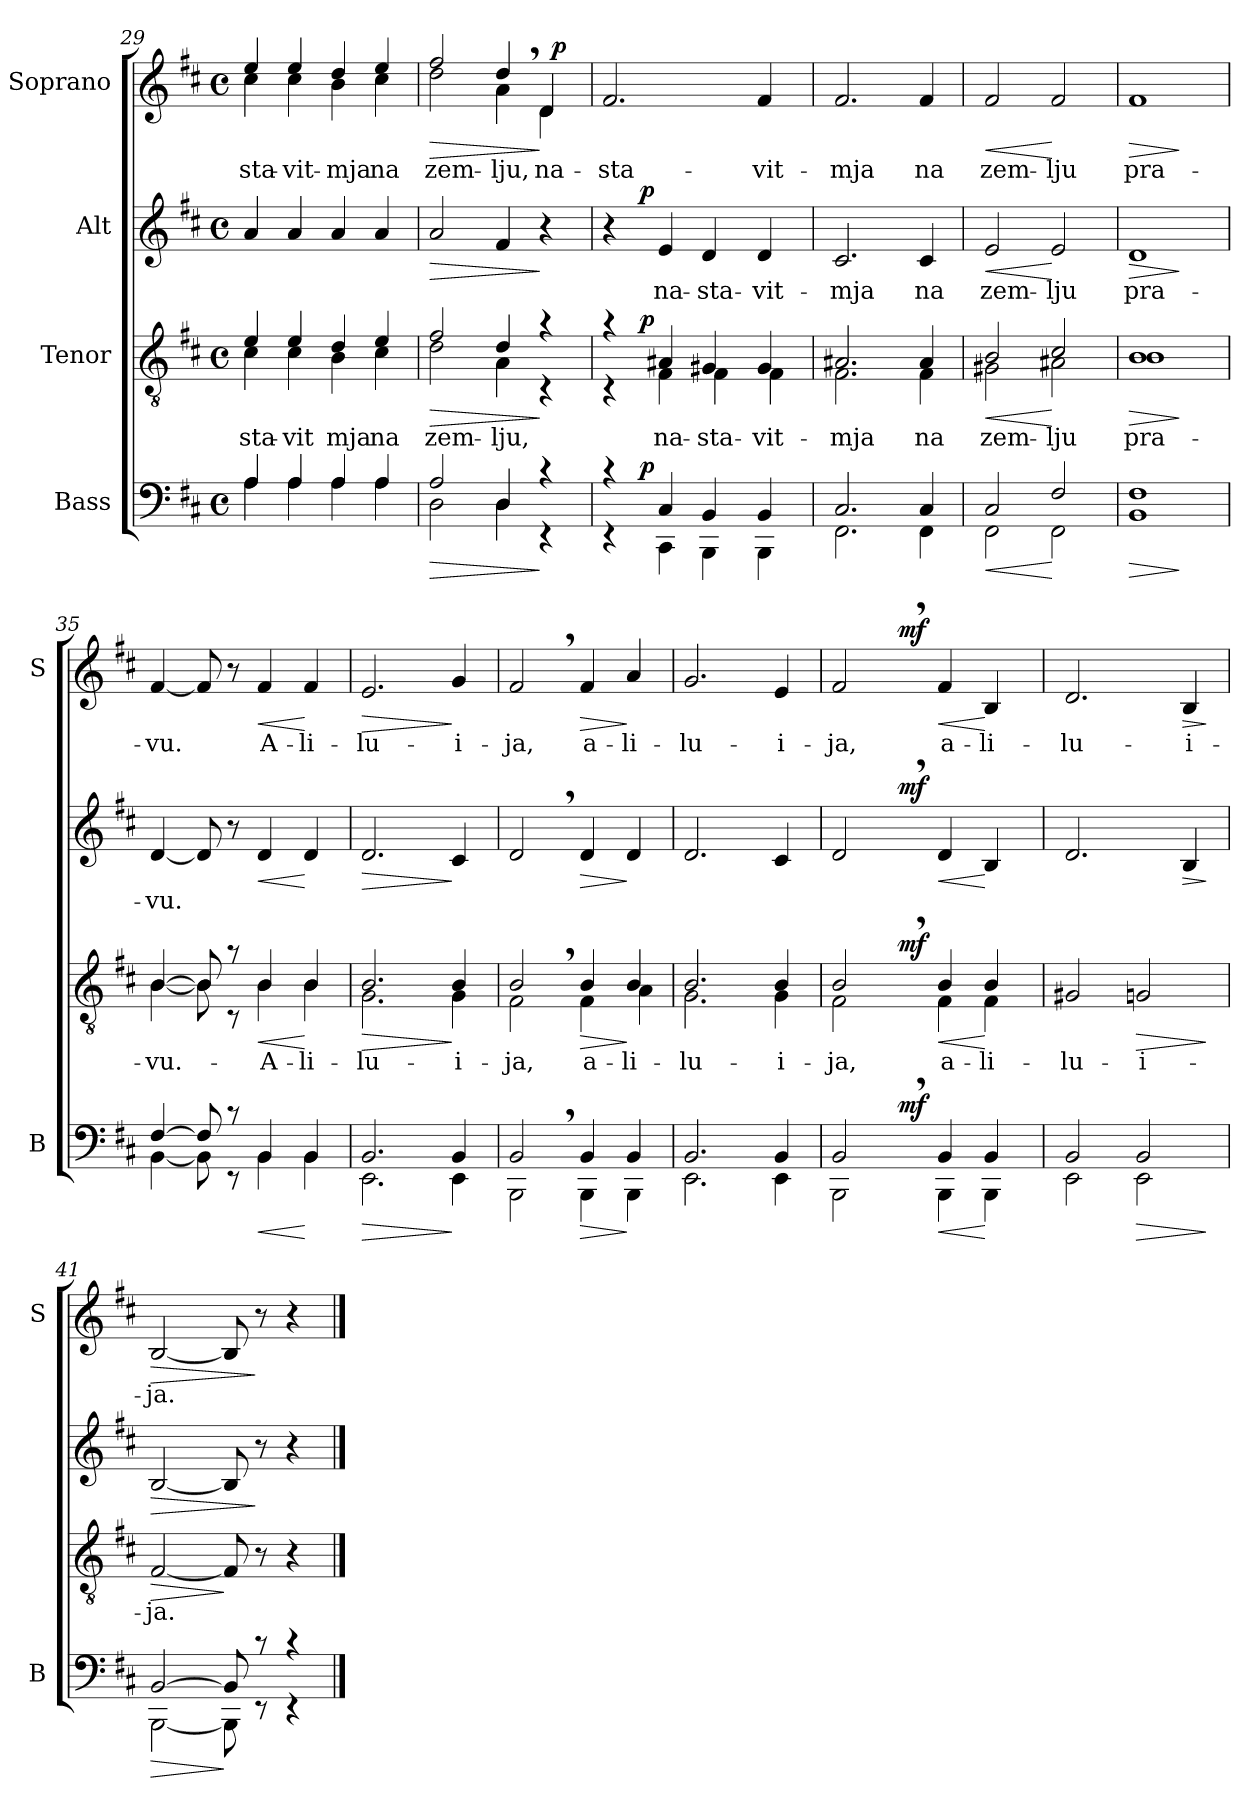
**kern	**dynam	**kern	**text	**dynam	**kern	**text	**dynam	**kern	**text	**dynam
*part4	*part4	*part3	*part3	*part3	*part2	*part2	*part2	*part1	*part1	*part1
*staff4	*staff4	*staff3	*staff3	*staff3	*staff2	*staff2	*staff2	*staff1	*staff1	*staff1
*I"Bass	*	*I"Tenor	*	*	*I"Alt	*	*	*I"Soprano	*	*
*I'B	*	*	*	*	*	*	*	*I'S	*	*
*clefF4	*	*clefGv2	*	*	*clefG2	*	*	*clefG2	*	*
*k[f#c#]	*	*k[f#c#]	*	*	*k[f#c#]	*	*	*k[f#c#]	*	*
*b:	*	*b:	*	*	*b:	*	*	*b:	*	*
*M4/4	*	*M4/4	*	*	*M4/4	*	*	*M4/4	*	*
*met(c)	*	*met(c)	*	*	*met(c)	*	*	*met(c)	*	*
=29	=29	=29	=29	=29	=29	=29	=29	=29	=29	=29
*^	*	*^	*	*	*	*	*	*^	*	*
4A/	4A\	.	4e/	4c#\	-sta-	.	4a/	.	.	4ee/	4cc#\	-sta-	.
4A/	4A\	.	4e/	4c#\	-vit	.	4a/	.	.	4ee/	4cc#\	-vit-	.
4A/	4A\	.	4d/	4B\	mja	.	4a/	.	.	4dd/	4b\	-mja	.
4A/	4A\	.	4e/	4c#\	na	.	4a/	.	.	4ee/	4cc#\	na	.
!!LO:LB:g=z
=30	=30	=30	=30	=30	=30	=30	=30	=30	=30	=30	=30	=30	=30
!	!	!LO:HP:b	!	!	!	!LO:HP:b	!	!	!LO:HP:b	!	!	!	!LO:HP:b
*	*	*	*	*	*	*	*	*	*	*	*^	*	*
2A/	2D\	>	2f#/	2d\	zem-	>	2a/	.	>	2ff#/	2dd\	2ryy	zem-	>
4D/	4D\	.	4d/	4A\	-lju,	.	4f#/	.	.	4dd,>/	4a\	4ryy	-lju,	.
4rc	4rEE	]	4ra	4rC	.	]	4r	.	]	4d/	4d\	32ryy	na-	]
!	!	!	!	!	!	!	!	!	!	!	!	!	!	!LO:DY:a
.	.	.	.	.	.	.	.	.	.	.	.	8..ryy	.	p
*	*	*	*	*	*	*	*	*	*	*v	*v	*v	*	*
=31	=31	=31	=31	=31	=31	=31	=31	=31	=31	=31	=31	=31
*	*^	*	*	*^	*	*	*^	*	*	*	*	*
4rc	4rEE	8.ryy	.	4ra	4rC	8.ryy	.	.	4r	8.ryy	.	.	2.f#/	-sta-	.
!	!	!	!LO:DY:a	!	!	!	!	!LO:DY:a	!	!	!	!LO:DY:a	!	!	!
.	.	2ryy	p	.	.	2ryy	.	p	.	2ryy	.	p	.	.	.
4C#/	4CC#\	.	.	4A#X/	4F#\	.	na-	.	4e/	.	na-	.	.	.	.
4BB/	4BBB\	.	.	4G#X/	4F#\	.	-sta-	.	4d/	.	-sta-	.	.	.	.
.	.	4ryy	.	.	.	4ryy	.	.	.	4ryy	.	.	.	.	.
4BB/	4BBB\	.	.	4G#/	4F#\	.	-vit-	.	4d/	.	-vit-	.	4f#/	-vit-	.
.	.	16ryy	.	.	.	16ryy	.	.	.	16ryy	.	.	.	.	.
*	*v	*v	*	*	*	*	*	*	*v	*v	*	*	*	*	*
*	*	*	*	*v	*v	*	*	*	*	*	*	*	*
=32	=32	=32	=32	=32	=32	=32	=32	=32	=32	=32	=32	=32
2.C#/	2.FF#\	.	2.A#X/	2.F#\	-mja	.	2.c#/	-mja	.	2.f#/	-mja	.
4C#/	4FF#\	.	4A#/	4F#\	na	.	4c#/	na	.	4f#/	na	.
=33	=33	=33	=33	=33	=33	=33	=33	=33	=33	=33	=33	=33
!	!	!LO:HP:b	!	!	!	!LO:HP:b	!	!	!LO:HP:b	!	!	!LO:HP:b
2C#/	2FF#\	<	2B/	2G#X\	zem-	<	2e/	zem-	<	2f#/	zem-	<
2F#/	2FF#\	[	2c#/	2A#X\	-lju	[	2e/	-lju	[	2f#/	-lju	[
=34	=34	=34	=34	=34	=34	=34	=34	=34	=34	=34	=34	=34
!	!	!LO:HP:b	!	!	!	!LO:HP:b	!	!	!LO:HP:b	!	!	!LO:HP:b
1F#	1BB	>	1B	1B	pra-	>	1d	pra-	>	1f#	pra-	>
*v	*v	*	*	*	*	*	*	*	*	*	*	*
*	*	*v	*v	*	*	*	*	*	*	*	*
.	]	.	.	]	.	.	]	.	.	]
=35	=35	=35	=35	=35	=35	=35	=35	=35	=35	=35
*^	*	*^	*	*	*	*	*	*	*	*
[>4F#/	[<4BB\	.	[>4B/	[<4B\	-vu.-	.	[4d/	-vu.	.	[4f#/	-vu.	.
8F#/]	8BB\]	.	8B/]	8B\]	.	.	8d/]	.	.	8f#/]	.	.
8rc	8rEE	.	8ra	8rC	.	.	8r	.	.	8r	.	.
!	!	!LO:HP:b	!	!	!	!LO:HP:b	!	!	!LO:HP:b	!	!	!LO:HP:b
4BB/	4BB\	<	4B/	4B\	-A-	<	4d/	.	<	4f#/	A-	<
4BB/	4BB\	[	4B/	4B\	-li-	[	4d/	.	[	4f#/	-li-	[
!!LO:LB:g=z
=36	=36	=36	=36	=36	=36	=36	=36	=36	=36	=36	=36	=36
!	!	!LO:HP:b	!	!	!	!LO:HP:b	!	!	!LO:HP:b	!	!	!LO:HP:b
2.BB/	2.EE\	>	2.B/	2.G\	-lu-	>	2.d/	.	>	2.e/	-lu-	>
4BB/	4EE\	]	4B/	4G\	-i-	]	4c#/	.	]	4g/	-i-	]
=37	=37	=37	=37	=37	=37	=37	=37	=37	=37	=37	=37	=37
2BB,>/	2BBB\	.	2B,>/	2F#\	-ja,	.	2d,>/	.	.	2f#,>/	-ja,	.
!	!	!LO:HP:b	!	!	!	!LO:HP:b	!	!	!LO:HP:b	!	!	!LO:HP:b
4BB/	4BBB\	>	4B/	4F#\	a-	>	4d/	.	>	4f#/	a-	>
4BB/	4BBB\	]	4B/	4A\	-li-	]	4d/	.	]	4a/	-li-	]
=38	=38	=38	=38	=38	=38	=38	=38	=38	=38	=38	=38	=38
2.BB/	2.EE\	.	2.B/	2.G\	-lu-	.	2.d/	.	.	2.g/	-lu-	.
4BB/	4EE\	.	4B/	4G\	-i-	.	4c#/	.	.	4e/	-i-	.
=39	=39	=39	=39	=39	=39	=39	=39	=39	=39	=39	=39	=39
*	*^	*	*	*^	*	*	*^	*	*	*^	*	*
2BB,>/	2BBB\	4ryy	.	2B,>/	2F#\	4ryy	-ja,	.	2d,>/	4ryy	.	.	2f#,>/	4ryy	-ja,	.
.	.	16ryy	.	.	.	16ryy	.	.	.	16ryy	.	.	.	16ryy	.	.
!	!	!	!LO:DY:a	!	!	!	!	!LO:DY:a	!	!	!	!LO:DY:a	!	!	!	!LO:DY:a
.	.	2ryy	mf	.	.	2ryy	.	mf	.	2ryy	.	mf	.	2ryy	.	mf
!	!	!	!LO:HP:b	!	!	!	!	!LO:HP:b	!	!	!	!LO:HP:b	!	!	!	!LO:HP:b
4BB/	4BBB\	.	<	4B/	4F#\	.	a-	<	4d/	.	.	<	4f#/	.	a-	<
4BB/	4BBB\	.	[	4B/	4F#\	.	-li-	[	4B/	.	.	[	4B/	.	-li-	[
.	.	8.ryy	.	.	.	8.ryy	.	.	.	8.ryy	.	.	.	8.ryy	.	.
*	*v	*v	*	*	*	*	*	*	*v	*v	*	*	*v	*v	*	*
*	*	*	*v	*v	*v	*	*	*	*	*	*	*	*
=40	=40	=40	=40	=40	=40	=40	=40	=40	=40	=40	=40
2BB/	2EE\	.	2G#X/	-lu-	.	2.d/	.	.	2.d/	-lu-	.
!	!	!LO:HP:b	!	!	!LO:HP:b	!	!	!	!	!	!
2BB/	2EE\	>	2Gn/	-i-	>	.	.	.	.	.	.
!	!	!	!	!	!	!	!	!LO:HP:b	!	!	!LO:HP:b
.	.	.	.	.	.	4B/	.	>	4B/	-i-	>
*v	*v	*	*	*	*	*	*	*	*	*	*
.	]	.	.	]	.	.	]	.	.	]
=41	=41	=41	=41	=41	=41	=41	=41	=41	=41	=41
!	!LO:HP:b	!	!	!LO:HP:b	!	!	!LO:HP:b	!	!	!LO:HP:b
*^	*	*	*	*	*	*	*	*	*	*
[>2BB/	[<2BBB\	>	[2F#/	-ja.	>	[2B/	.	>	[2B/	-ja.	>
8BB/]	8BBB\]	]	8F#/]	.	]	8B/]	.	.	8B/]	.	.
8rc	8rEE	.	8r	.	.	8r	.	]	8r	.	]
4rc	4rEE	.	4r	.	.	4r	.	.	4r	.	.
*v	*v	*	*	*	*	*	*	*	*	*	*
==	==	==	==	==	==	==	==	==	==	==
*-	*-	*-	*-	*-	*-	*-	*-	*-	*-	*-
